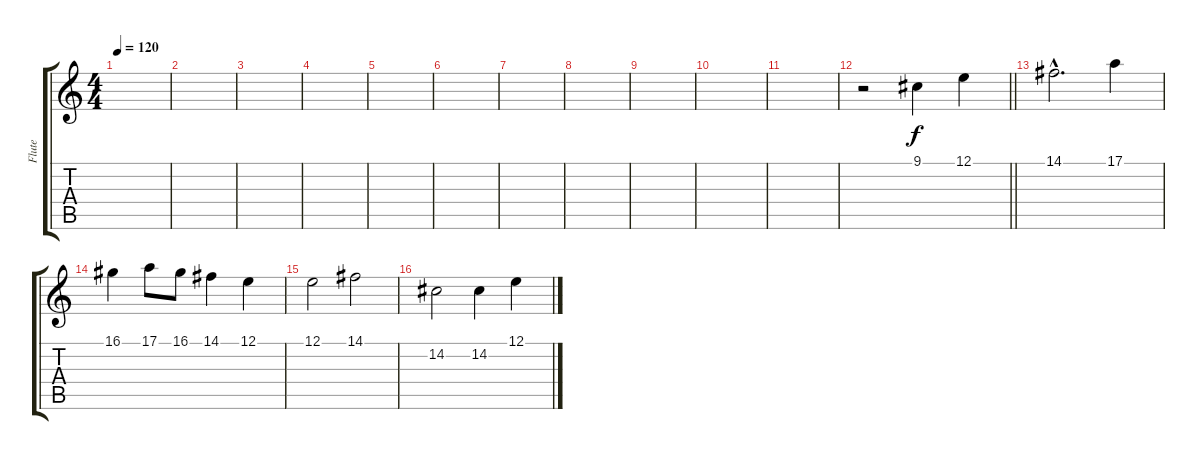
\track ("Flute" "Flute") {instrument flute}
\staff {score tabs}
\tuning (E4 B3 G3 D3 A2 E2) {hide}
\ts (4 4)
\tempo 120
\clef g2
\ks c
|
|
|
|
|
|
|
|
|
|
|
\barLineRight lightlight
r.2 9.1.4 12.1.4 |
14.1{hac}.2{d} 17.1.4 |
16.1.4 17.1.8 16.1.8 14.1.4 12.1.4 |
12.1.2 14.1.2 |
14.2.2 14.2.4 12.1.4
